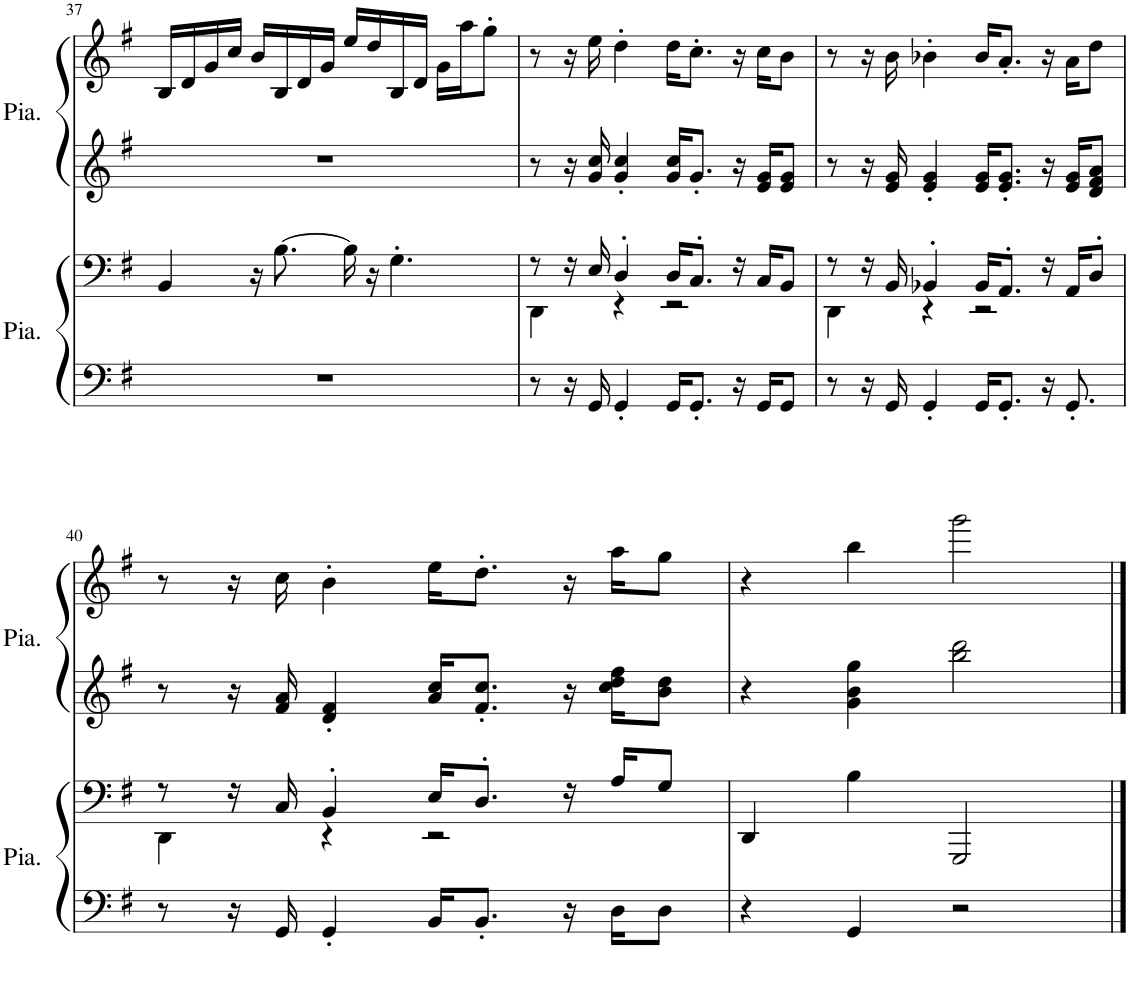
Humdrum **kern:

**kern	**kern	**kern	**kern
*part2	*part2	*part1	*part1
*staff4	*staff3	*staff2	*staff1
*I"Piano	*	*I"Piano, untitled	*
*I'Pia.	*	*I'Pia.	*
!!LO:PB:g=z
*clefF4	*clefF4	*clefG2	*clefG2
*k[f#]	*k[f#]	*k[f#]	*k[f#]
*M4/4	*M4/4	*M4/4	*M4/4
=37	=37	=37	=37
1r	4BB/	1r	16B/LL
.	.	.	16d/
.	.	.	16g/
.	.	.	16cc/JJ
.	16r	.	16b/LL
.	[8.B\	.	16B/
.	.	.	16d/
.	.	.	16g/JJ
.	16B\]	.	16ee/LL
.	16r	.	16dd/
.	4.G'\	.	16B/
.	.	.	16d/JJ
.	.	.	16g\LL
.	.	.	16aa\J
.	.	.	8gg'\J
=38	=38	=38	=38
*	*^	*	*
8r	8r	4DD\	8r	8r
16r	16r	.	16r	16r
16GG/	16E/	.	16g/ 16cc/	16ee\
4GG'/	4D'/	4r	4g/' 4cc/'	4dd'\
16GG/KL	16D/KL	2r	16g/ 16cc/KL	16dd\KL
8.GG'/J	8.C'/J	.	8.g'/J	8.cc'\J
16r	16r	.	16r	16r
16GG/KL	16C/KL	.	16e/ 16g/KL	16cc\KL
8GG/J	8BB/J	.	8e/ 8g/J	8b\J
=39	=39	=39	=39	=39
8r	8r	4DD\	8r	8r
16r	16r	.	16r	16r
16GG/	16BB/	.	16e/ 16g/	16b\
4GG'/	4BB-X'/	4r	4e/' 4g/'	4b-X'\
16GG/KL	16BB-/KL	2r	16e/ 16g/KL	16b-/KL
8.GG'/J	8.AA'/J	.	8.e/' 8.g/'J	8.a'/J
16r	16r	.	16r	16r
8.GG'/	16AA/KL	.	16e/ 16g/KL	16a\KL
.	8D'/J	.	8d/ 8f#/ 8a/J	8dd\J
!!LO:LB:g=z
=40	=40	=40	=40	=40
8r	8r	4DD\	8r	8r
16r	16r	.	16r	16r
16GG/	16C/	.	16f#/ 16a/	16cc\
4GG'/	4BB'/	4r	4d/' 4f#/'	4b'\
16BB/KL	16E/KL	2r	16a/ 16cc/KL	16ee\KL
8.BB'/J	8.D'/J	.	8.f#/' 8.cc/'J	8.dd'\J
16r	16r	.	16r	16r
16D\KL	16A/KL	.	16cc\ 16dd\ 16ff#\KL	16aa\KL
8D\J	8G/J	.	8b\ 8dd\J	8gg\J
*	*v	*v	*	*
=41	=41	=41	=41
4r	4DD/	4r	4r
4GG/	4B\	4g\ 4b\ 4gg\	4bb\
2r	2GGG/	2bb\ 2ddd\	2ggg\
==	==	==	==
*-	*-	*-	*-
